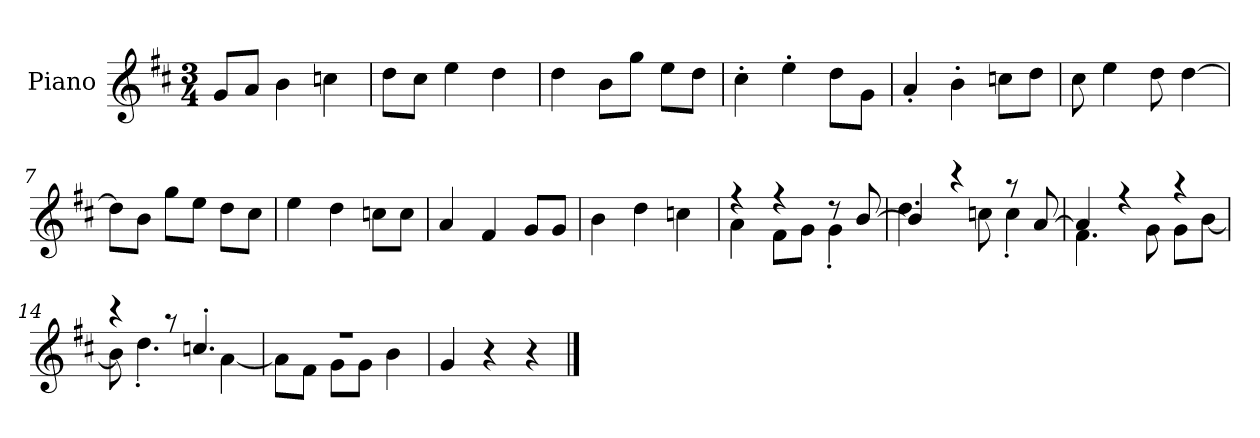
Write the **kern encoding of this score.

**kern
*part1
*staff1
*I"Piano
*I'P-no
*clefG2
*k[f#c#]
*M3/4
*MM177
=1
8g/L
8a/J
4b\
4ccn\
=2
8dd\L
8cc#\J
4ee\
4dd\
=3
4dd\
8b\L
8gg\J
8ee\L
8dd\J
=4
4cc#'\
4ee'\
8dd\L
8g\J
=5
4a'/
4b'\
8ccn\L
8dd\J
=6
8cc#\
4ee\
8dd\
[4dd\
=7
8dd\L]
8b\J
8gg\L
8ee\J
8dd\L
8cc#\J
!!LO:LB:g=z
=8
4ee\
4dd\
8ccn\L
8cc\J
=9
4a/
4f#/
8g/L
8g/J
=10
4b\
4dd\
4ccn\
=11
*^
4r	4a\
4r	8f#\L
.	8g\J
8r	4g'\
[8b/	.
=12	=12
4b/]	4.dd\
4r	.
.	8ccn\
8r	4cc'\
[8a/	.
=13	=13
4a/]	4.f#\
4r	.
.	8g\
4r	8g\L
.	[8b\J
=14	=14
4r	8b\]
.	4.dd'\
8r	.
4.ccn'/	.
.	[4a\
!!LO:LB:g=z	!!
=15	=15
2.r	8a\L]
.	8f#\J
.	8g\L
.	8g\J
.	4b\
*v	*v
=16
4g/
4r
4r
==
*-
